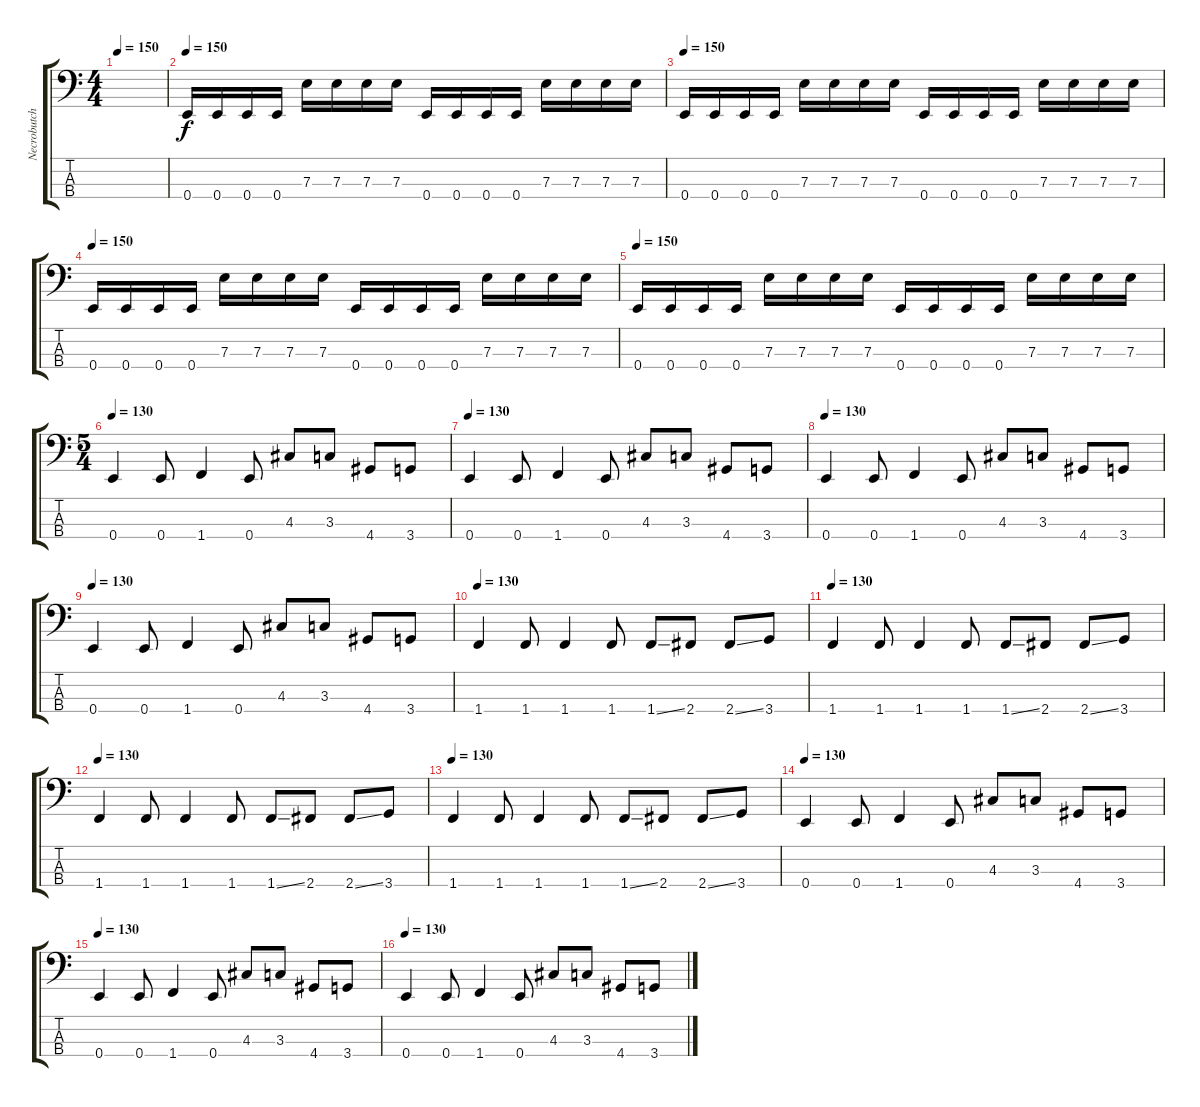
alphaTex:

\track ("Necrobutcher" "Necrobutch") {instrument overdrivenguitar}
\staff {score tabs}
\tuning (G2 D2 A1 E1) {hide}
\ts (4 4)
\tempo 150
\clef f4
\ks c
|
\tempo 150
0.4.16 0.4.16 0.4.16 0.4.16 7.3.16 7.3.16 7.3.16 7.3.16 0.4.16 0.4.16 0.4.16 0.4.16 7.3.16 7.3.16 7.3.16 7.3.16 |
\tempo 150
0.4.16 0.4.16 0.4.16 0.4.16 7.3.16 7.3.16 7.3.16 7.3.16 0.4.16 0.4.16 0.4.16 0.4.16 7.3.16 7.3.16 7.3.16 7.3.16 |
\tempo 150
0.4.16 0.4.16 0.4.16 0.4.16 7.3.16 7.3.16 7.3.16 7.3.16 0.4.16 0.4.16 0.4.16 0.4.16 7.3.16 7.3.16 7.3.16 7.3.16 |
\tempo 150
0.4.16 0.4.16 0.4.16 0.4.16 7.3.16 7.3.16 7.3.16 7.3.16 0.4.16 0.4.16 0.4.16 0.4.16 7.3.16 7.3.16 7.3.16 7.3.16 |
\ts (5 4)
\tempo 130
0.4.4 0.4.8 1.4.4 0.4.8 4.3.8 3.3.8 4.4.8 3.4.8 |
\tempo 130
0.4.4 0.4.8 1.4.4 0.4.8 4.3.8 3.3.8 4.4.8 3.4.8 |
\tempo 130
0.4.4 0.4.8 1.4.4 0.4.8 4.3.8 3.3.8 4.4.8 3.4.8 |
\tempo 130
0.4.4 0.4.8 1.4.4 0.4.8 4.3.8 3.3.8 4.4.8 3.4.8 |
\tempo 130
1.4.4 1.4.8 1.4.4 1.4.8 1.4{ss}.8 2.4.8 2.4{ss}.8 3.4.8 |
\tempo 130
1.4.4 1.4.8 1.4.4 1.4.8 1.4{ss}.8 2.4.8 2.4{ss}.8 3.4.8 |
\tempo 130
1.4.4 1.4.8 1.4.4 1.4.8 1.4{ss}.8 2.4.8 2.4{ss}.8 3.4.8 |
\tempo 130
1.4.4 1.4.8 1.4.4 1.4.8 1.4{ss}.8 2.4.8 2.4{ss}.8 3.4.8 |
\tempo 130
0.4.4 0.4.8 1.4.4 0.4.8 4.3.8 3.3.8 4.4.8 3.4.8 |
\tempo 130
0.4.4 0.4.8 1.4.4 0.4.8 4.3.8 3.3.8 4.4.8 3.4.8 |
\tempo 130
0.4.4 0.4.8 1.4.4 0.4.8 4.3.8 3.3.8 4.4.8 3.4.8
